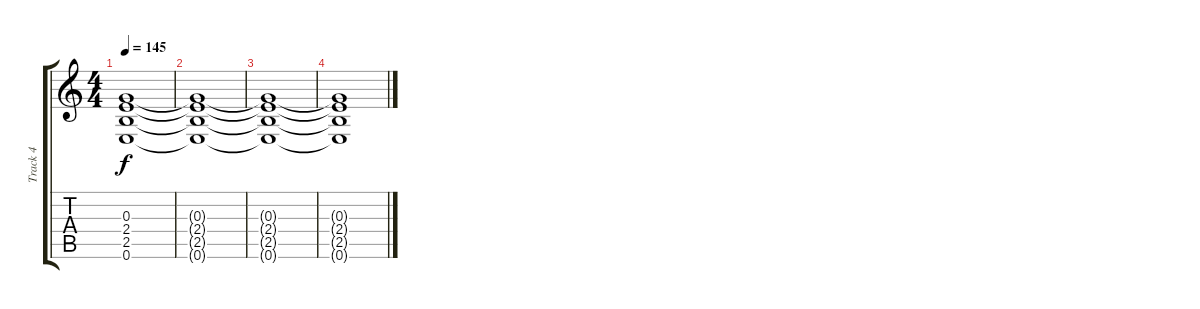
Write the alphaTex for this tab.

\track ("Track 4" "Track 4") {instrument distortionguitar}
\staff {score tabs}
\tuning (E4 B3 G3 D3 A2 E2) {hide}
\ts (4 4)
\tempo 145
\clef g2
\ks c
(0.3{t} 2.4{t} 2.5{t} 0.6{t}).1{dy f} |
(0.3{t} 2.4{t} 2.5{t} 0.6{t}).1 |
(0.3{t} 2.4{t} 2.5{t} 0.6{t}).1 |
(0.3{t} 2.4{t} 2.5{t} 0.6{t}).1
